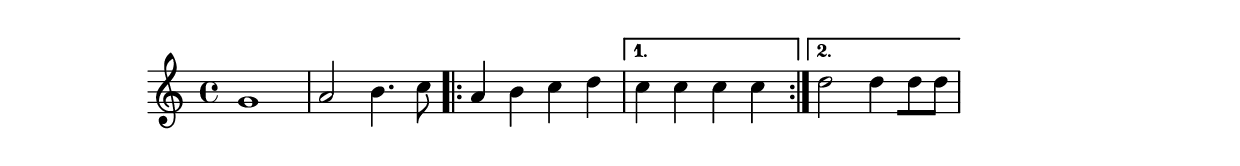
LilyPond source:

#(ly:set-option 'old-relative)

\version "1.9.0"

\score { 
  \context Voice \notes\relative c {
    \time 4/4
	g''1 a2 b4. c8
	\repeat "volta" 2 { a4 b c d } \alternative { { c c c c } { d2 d4 [d8 d] } }
	
  }
  \paper { }  
  \midi { }
}
